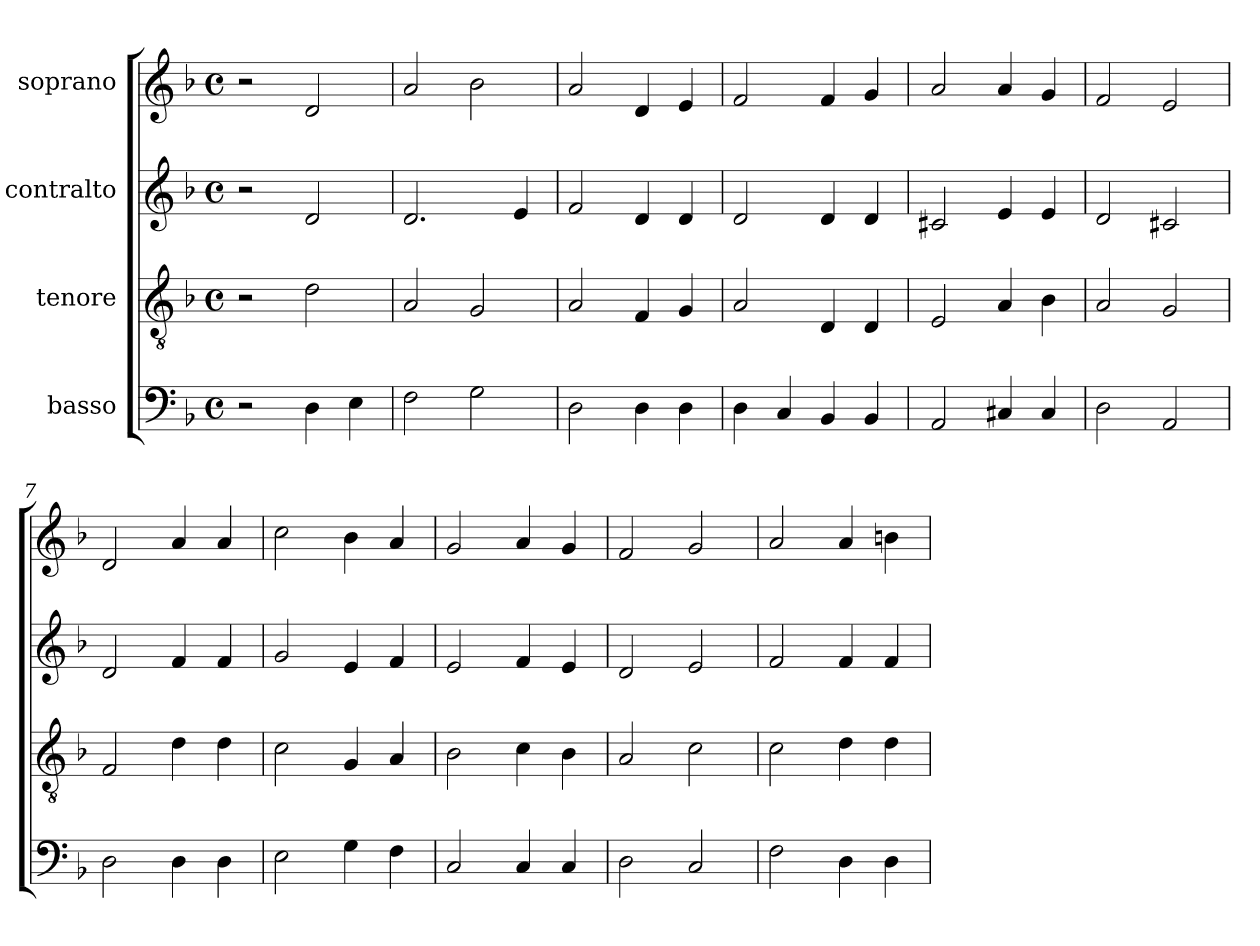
**kern	**kern	**kern	**kern
*part4	*part3	*part2	*part1
*staff4	*staff3	*staff2	*staff1
*I"basso	*I"tenore	*I"contralto	*I"soprano
*clefF4	*clefGv2	*clefG2	*clefG2
*k[b-]	*k[b-]	*k[b-]	*k[b-]
*F:	*F:	*F:	*F:
*M4/4	*M4/4	*M4/4	*M4/4
*met(c)	*met(c)	*met(c)	*met(c)
=1	=1	=1	=1
2r	2r	2r	2r
4D\	2d\	2d/	2d/
4E\	.	.	.
=2	=2	=2	=2
2F\	2A/	2.d/	2a/
2G\	2G/	.	2b-\
.	.	4e/	.
=3	=3	=3	=3
2D\	2A/	2f/	2a/
4D\	4F/	4d/	4d/
4D\	4G/	4d/	4e/
=4	=4	=4	=4
4D\	2A/	2d/	2f/
4C/	.	.	.
4BB-/	4D/	4d/	4f/
4BB-/	4D/	4d/	4g/
=5	=5	=5	=5
2AA/	2E/	2c#X/	2a/
4C#X/	4A/	4e/	4a/
4C#/	4B-\	4e/	4g/
=6	=6	=6	=6
2D\	2A/	2d/	2f/
2AA/	2G/	2c#X/	2e/
=7	=7	=7	=7
2D\	2F/	2d/	2d/
4D\	4d\	4f/	4a/
4D\	4d\	4f/	4a/
!!LO:LB:g=z
=8	=8	=8	=8
2E\	2c\	2g/	2cc\
4G\	4G/	4e/	4b-\
4F\	4A/	4f/	4a/
=9	=9	=9	=9
2C/	2B-\	2e/	2g/
4C/	4c\	4f/	4a/
4C/	4B-\	4e/	4g/
=10	=10	=10	=10
2D\	2A/	2d/	2f/
2C/	2c\	2e/	2g/
=11	=11	=11	=11
2F\	2c\	2f/	2a/
4D\	4d\	4f/	4a/
4D\	4d\	4f/	4bn\
=	=	=	=
*-	*-	*-	*-
